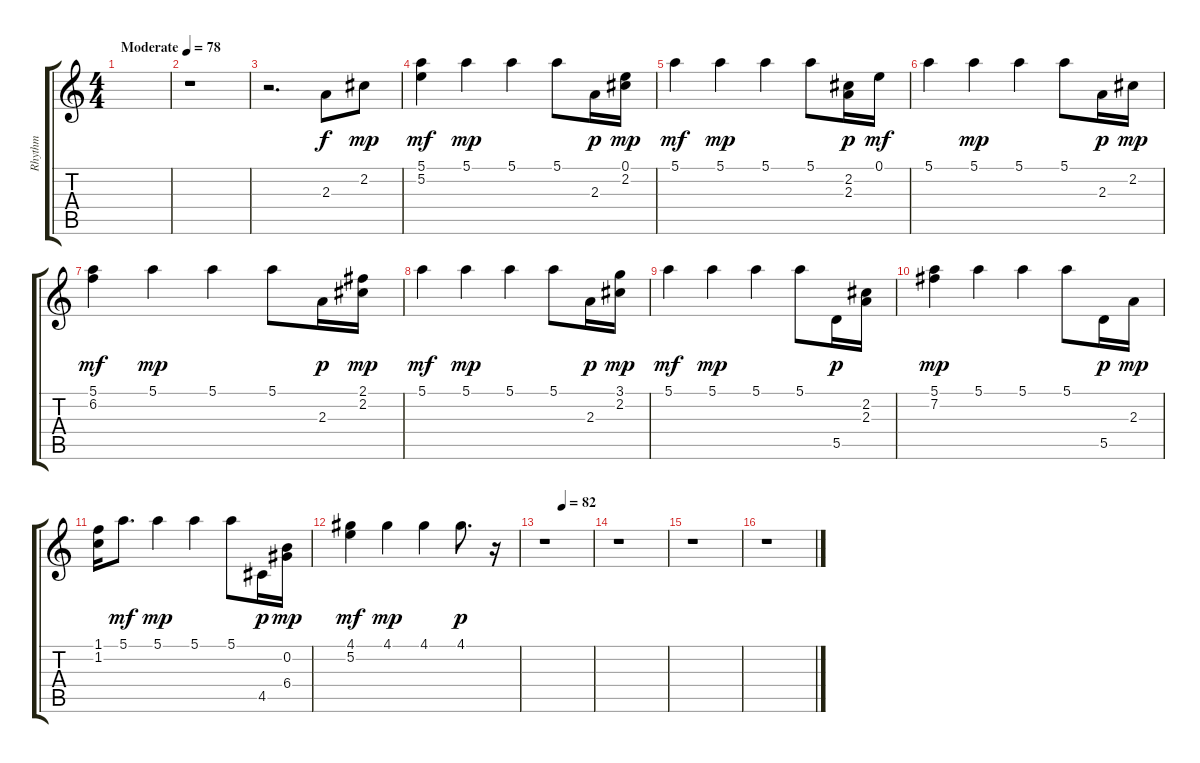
\track ("Rhythm" "Rhythm") {instrument electricguitarjazz}
\staff {score tabs}
\tuning (E4 B3 G3 D3 A2 E2) {hide}
\ts (4 4)
\tempo (78 "Moderate")
\clef g2
\ks c
|
r.1 |
r.2{d} 2.3.8 2.2.8{dy mp} |
(5.1 5.2).4{dy mf} 5.1.4{dy mp} 5.1.4 5.1.8 2.3.16{dy p} (0.1 2.2).16{dy mp} |
5.1.4{dy mf} 5.1.4{dy mp} 5.1.4 5.1.8 (2.2 2.3).16{dy p} 0.1.16{dy mf} |
5.1.4 5.1.4{dy mp} 5.1.4 5.1.8 2.3.16{dy p} 2.2.16{dy mp} |
(5.1 6.2).4{dy mf} 5.1.4{dy mp} 5.1.4 5.1.8 2.3.16{dy p} (2.1 2.2).16{dy mp} |
5.1.4{dy mf} 5.1.4{dy mp} 5.1.4 5.1.8 2.3.16{dy p} (3.1 2.2).16{dy mp} |
5.1.4{dy mf} 5.1.4{dy mp} 5.1.4 5.1.8 5.5.16{dy p} (2.2 2.3).16 |
(5.1 7.2).4{dy mp} 5.1.4 5.1.4 5.1.8 5.5.16{dy p} 2.3.16{dy mp} |
(1.1 1.2).16 5.1.8{d dy mf} 5.1.4{dy mp} 5.1.4 5.1.8 4.5.16{dy p} (0.2 6.4).16{dy mp} |
(4.1 5.2).4{dy mf} 4.1.4{dy mp} 4.1.4 4.1.8{d dy p} r.16 |
\tempo (82 0.375)
r.1 |
r.1 |
r.1 |
r.1
